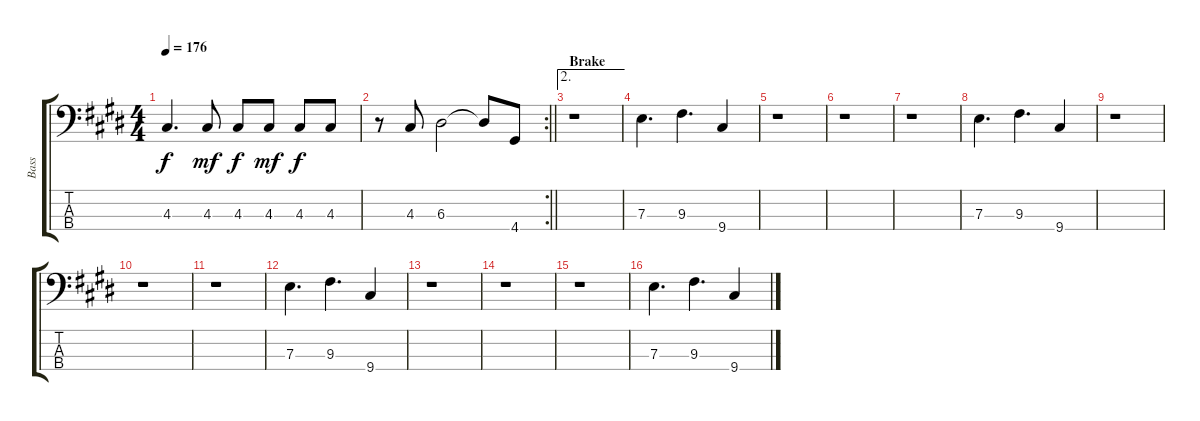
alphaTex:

\track ("Bass" "Bass") {instrument electricbassfinger}
\staff {score tabs}
\tuning (G2 D2 A1 E1) {hide}
\ts (4 4)
\tempo 176
\clef f4
\ks e
4.3.4{d dy f} 4.3.8{dy mf} 4.3.8{dy f} 4.3.8{dy mf} 4.3.8{dy f} 4.3.8 |
\rc 2
\barLineRight lightlight
r.8 4.3.8 6.3.2 6.3{t}.8 4.4.8 |
\ae 2
\section ("" "Brake")
r.1 |
7.3.4{d} 9.3.4{d} 9.4.4 |
r.1 |
r.1 |
r.1 |
7.3.4{d} 9.3.4{d} 9.4.4 |
r.1 |
r.1 |
r.1 |
7.3.4{d} 9.3.4{d} 9.4.4 |
r.1 |
r.1 |
r.1 |
7.3.4{d} 9.3.4{d} 9.4.4
